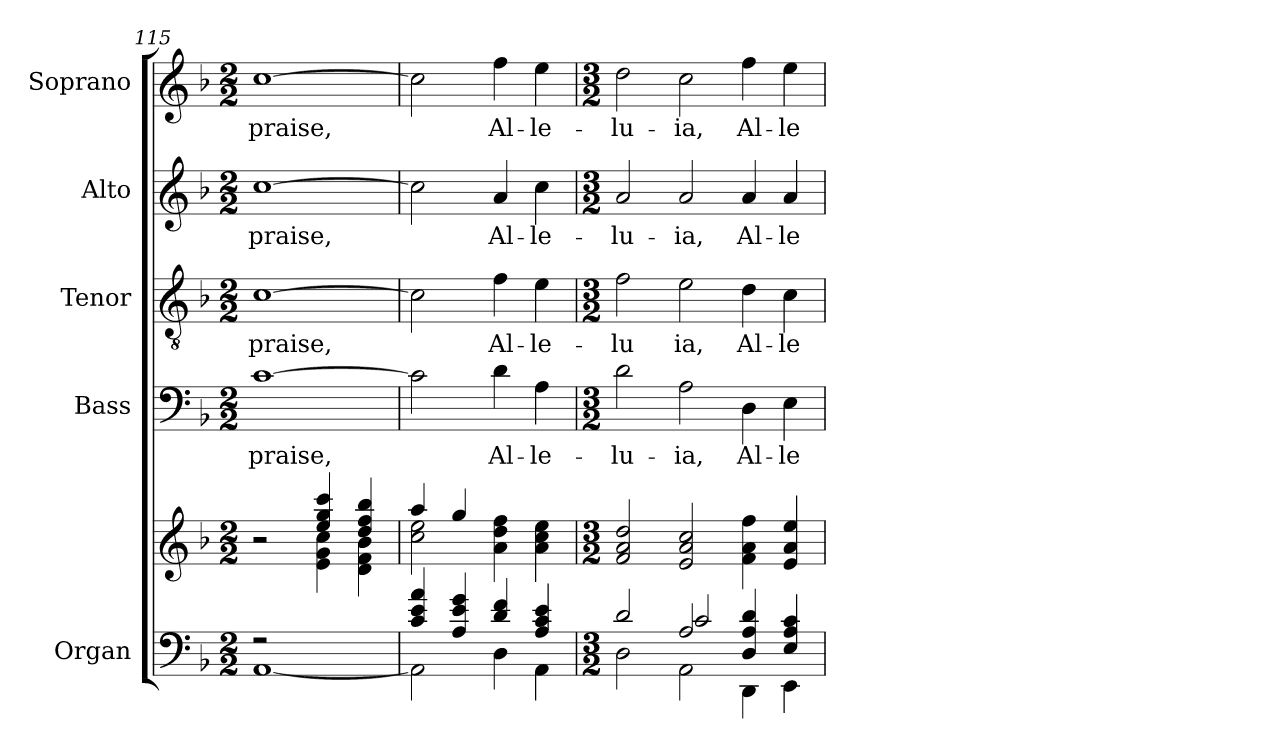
**kern	**kern	**kern	**text	**kern	**text	**kern	**text	**kern	**text
*part5	*part5	*part4	*part4	*part3	*part3	*part2	*part2	*part1	*part1
*staff6	*staff5	*staff4	*staff4	*staff3	*staff3	*staff2	*staff2	*staff1	*staff1
*I"Organ	*	*I"Bass	*	*I"Tenor	*	*I"Alto	*	*I"Soprano	*
*I'Org.	*	*I'B.	*	*I'T.	*	*I'A.	*	*I'S.	*
*clefF4	*clefG2	*clefF4	*	*clefGv2	*	*clefG2	*	*clefG2	*
*	*	*	*	*ITrd7c12	*	*	*	*	*
*k[b-]	*k[b-]	*k[b-]	*	*k[b-]	*	*k[b-]	*	*k[b-]	*
*F:	*F:	*F:	*	*F:	*	*F:	*	*F:	*
*M2/2	*M2/2	*M2/2	*	*M2/2	*	*M2/2	*	*M2/2	*
=115	=115	=115	=115	=115	=115	=115	=115	=115	=115
*^	*^	*	*	*	*	*	*	*	*
!	!	!	!	!	!LO:LY:b:color=#000000	!	!	!	!	!	!
!	!	!	!	!	!	!	!LO:LY:b:color=#000000	!	!	!	!
!	!	!	!	!	!	!	!	!	!LO:LY:b:color=#000000	!	!
!	!	!	!	!	!	!	!	!	!	!	!LO:LY:b:color=#000000
2r	[<1AAi	2ryy	2r	[>1ci	praise,	[>1Ci	praise,	[>1cci	praise,	[>1cci	praise,
2ryy	.	4eei/ 4ggi 4ccci	4ei\ 4gi 4cci	.	.	.	.	.	.	.	.
.	.	4ddi/ 4ffi 4bb-i	4di\ 4fi 4b-i	.	.	.	.	.	.	.	.
!!LO:PB:g=z
=116	=116	=116	=116	=116	=116	=116	=116	=116	=116	=116	=116
4ci/ 4ei 4ai	2AAi\]	4aai/	2cci\ 2eei	2ci\]	.	2Ci\]	.	2cci\]	.	2cci\]	.
4Ai/ 4ei 4gi	.	4ggi/	.	.	.	.	.	.	.	.	.
!	!	!	!	!	!LO:LY:b:color=#000000	!	!	!	!	!	!
!	!	!	!	!	!	!	!LO:LY:b:color=#000000	!	!	!	!
!	!	!	!	!	!	!	!	!	!LO:LY:b:color=#000000	!	!
!	!	!	!	!	!	!	!	!	!	!	!LO:LY:b:color=#000000
4di/ 4fi	4Di\	4ai\ 4ddi 4ffi	2ryy	4di\	Al-	4Fi\	Al-	4ai/	Al-	4ffi\	Al-
!	!	!	!	!	!LO:LY:b:color=#000000	!	!	!	!	!	!
!	!	!	!	!	!	!	!LO:LY:b:color=#000000	!	!	!	!
!	!	!	!	!	!	!	!	!	!LO:LY:b:color=#000000	!	!
!	!	!	!	!	!	!	!	!	!	!	!LO:LY:b:color=#000000
4Ai/ 4ci 4ei	4AAi\	4ai\ 4cci 4eei	.	4Ai\	-le-	4Ei\	-le-	4cci\	-le-	4eei\	-le-
*v	*v	*	*	*	*	*	*	*	*	*	*
*	*v	*v	*	*	*	*	*	*	*	*
=117	=117	=117	=117	=117	=117	=117	=117	=117	=117
*M3/2	*M3/2	*M3/2	*	*M3/2	*	*M3/2	*	*M3/2	*
*^	*	*	*	*	*	*	*	*	*
*	*^	*	*	*	*	*	*	*	*	*
!	!	!	!	!	!LO:LY:b:color=#000000	!	!	!	!	!	!
!	!	!	!	!	!	!	!LO:LY:b:color=#000000	!	!	!	!
!	!	!	!	!	!	!	!	!	!LO:LY:b:color=#000000	!	!
!	!	!	!	!	!	!	!	!	!	!	!LO:LY:b:color=#000000
2di/	2Di\	2ryy	2fi/ 2ai 2ddi	2di\	-lu-	2Fi\	-lu	2ai/	-lu-	2ddi\	-lu-
!	!	!	!	!	!LO:LY:b:color=#000000	!	!	!	!	!	!
!	!	!	!	!	!	!	!LO:LY:b:color=#000000	!	!	!	!
!	!	!	!	!	!	!	!	!	!LO:LY:b:color=#000000	!	!
!	!	!	!	!	!	!	!	!	!	!	!LO:LY:b:color=#000000
2Ai/	2AAi\	2ci/	2ei/ 2ai 2cci	2Ai\	-ia,	2Ei\	ia,	2ai/	-ia,	2cci\	-ia,
!	!	!	!	!	!LO:LY:b:color=#000000	!	!	!	!	!	!
!	!	!	!	!	!	!	!LO:LY:b:color=#000000	!	!	!	!
!	!	!	!	!	!	!	!	!	!LO:LY:b:color=#000000	!	!
!	!	!	!	!	!	!	!	!	!	!	!LO:LY:b:color=#000000
4Di/ 4Ai 4di	4DDi\	2ryy	4fi\ 4ai 4ffi	4Di\	Al-	4Di\	Al-	4ai/	Al-	4ffi\	Al-
!	!	!	!	!	!LO:LY:b:color=#000000	!	!	!	!	!	!
!	!	!	!	!	!	!	!LO:LY:b:color=#000000	!	!	!	!
!	!	!	!	!	!	!	!	!	!LO:LY:b:color=#000000	!	!
!	!	!	!	!	!	!	!	!	!	!	!LO:LY:b:color=#000000
4Ei/ 4Ai 4ci	4EEi\	.	4ei/ 4ai 4eei	4Ei\	-le-	4Ci\	-le-	4ai/	-le-	4eei\	-le-
*v	*v	*v	*	*	*	*	*	*	*	*	*
=	=	=	=	=	=	=	=	=	=
*-	*-	*-	*-	*-	*-	*-	*-	*-	*-
